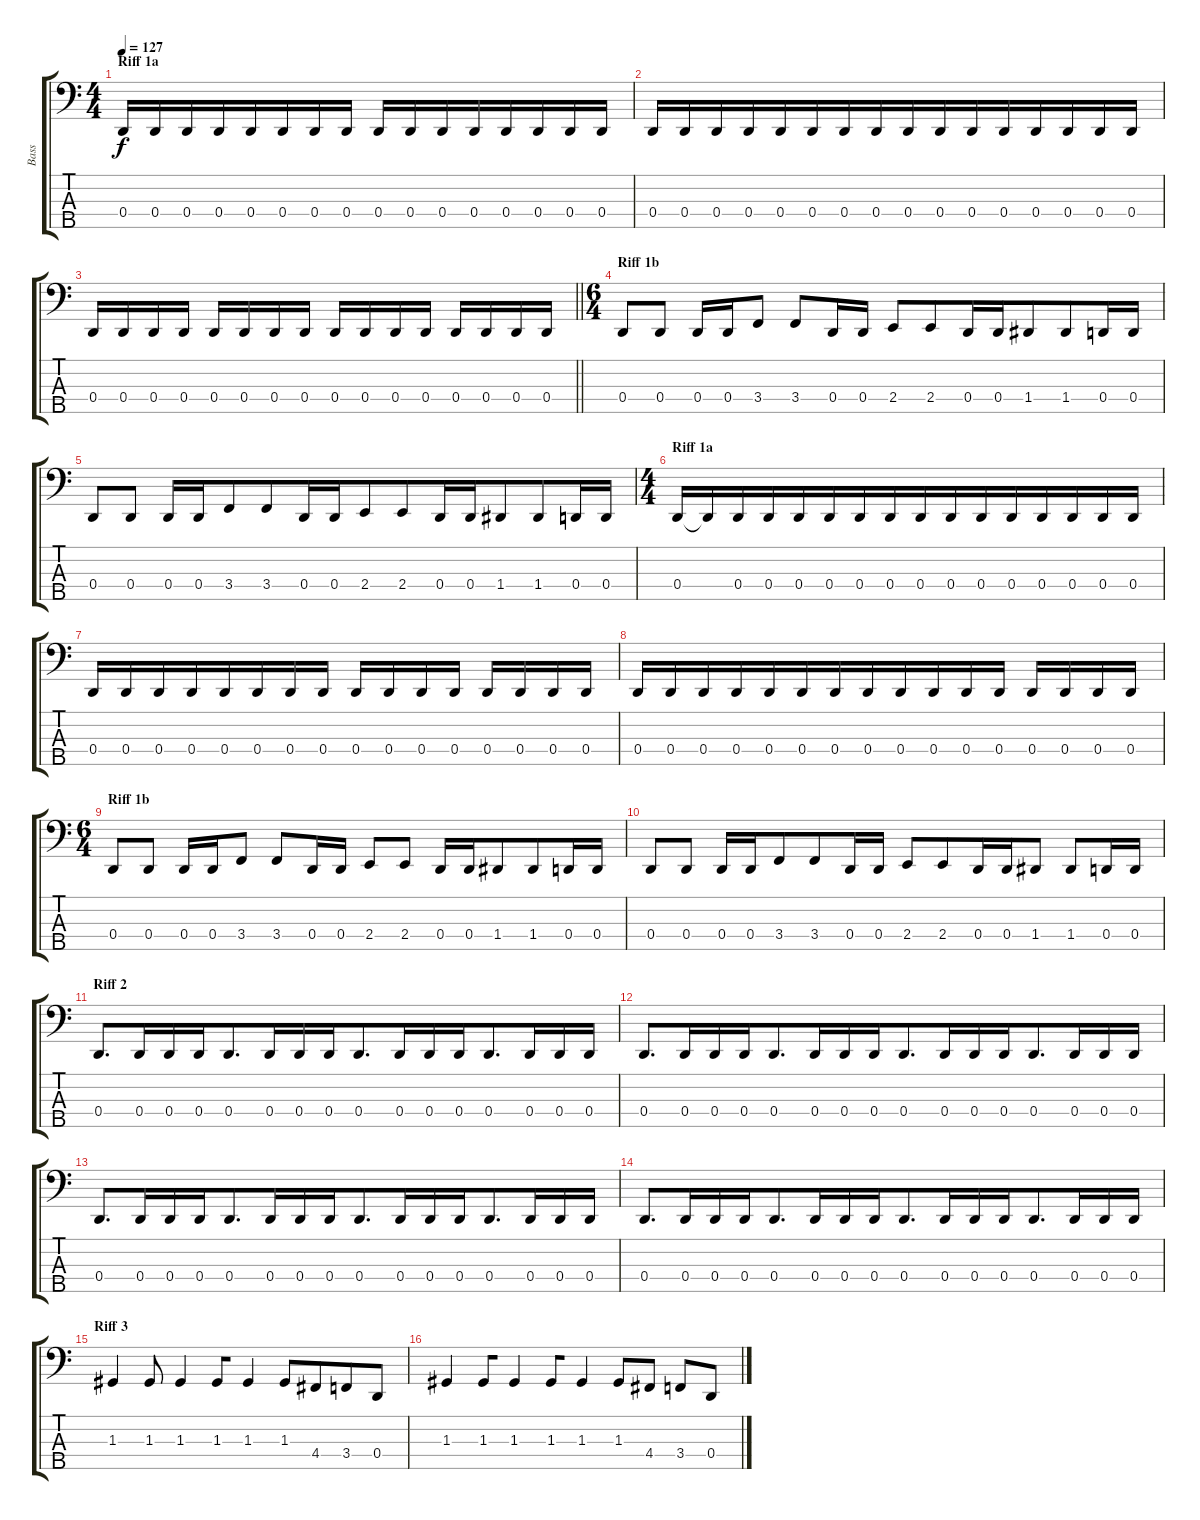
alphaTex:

\track ("Bass" "Bass") {instrument electricbassfinger}
\staff {score tabs}
\tuning (F2 C2 G1 D1 A0) {hide}
\ts (4 4)
\section ("" "Riff 1a")
\tempo 127
\clef f4
\ks c
0.4.16{dy f instrument electricbassfinger beam merge} 0.4.16{beam merge} 0.4.16 0.4.16{beam merge} 0.4.16 0.4.16{beam merge} 0.4.16 0.4.16 0.4.16{beam merge} 0.4.16 0.4.16 0.4.16{beam merge} 0.4.16{beam merge} 0.4.16{beam merge} 0.4.16{beam merge} 0.4.16 |
0.4.16{beam merge} 0.4.16{beam merge} 0.4.16{beam merge} 0.4.16{beam merge} 0.4.16{beam merge} 0.4.16{beam merge} 0.4.16{beam merge} 0.4.16{beam merge} 0.4.16 0.4.16{beam merge} 0.4.16 0.4.16{beam merge} 0.4.16 0.4.16 0.4.16{beam merge} 0.4.16 |
\barLineRight lightlight
0.4.16{beam merge} 0.4.16{beam merge} 0.4.16 0.4.16 0.4.16 0.4.16 0.4.16 0.4.16 0.4.16 0.4.16 0.4.16 0.4.16 0.4.16 0.4.16 0.4.16 0.4.16 |
\ts (6 4)
\section ("" "Riff 1b")
0.4.8 0.4.8 0.4.16 0.4.16 3.4.8 3.4.8 0.4.16 0.4.16 2.4.8 2.4.8{beam merge} 0.4.16 0.4.16{beam merge} 1.4.8{beam merge} 1.4.8{beam merge} 0.4.16{beam merge} 0.4.16 |
0.4.8{beam merge} 0.4.8 0.4.16{beam merge} 0.4.16{beam merge} 3.4.8{beam merge} 3.4.8{beam merge} 0.4.16{beam merge} 0.4.16{beam merge} 2.4.8{beam merge} 2.4.8{beam merge} 0.4.16{beam merge} 0.4.16{beam merge} 1.4.8{beam merge} 1.4.8 0.4.16{beam merge} 0.4.16 |
\ts (4 4)
\section ("" "Riff 1a")
0.4.16 0.4{t}.16{beam merge} 0.4.16{beam merge} 0.4.16{beam merge} 0.4.16 0.4.16{beam merge} 0.4.16 0.4.16{beam merge} 0.4.16 0.4.16 0.4.16 0.4.16{beam merge} 0.4.16 0.4.16{beam merge} 0.4.16{beam merge} 0.4.16 |
0.4.16{beam merge} 0.4.16{beam merge} 0.4.16{beam merge} 0.4.16{beam merge} 0.4.16 0.4.16 0.4.16{beam merge} 0.4.16 0.4.16{beam merge} 0.4.16{beam merge} 0.4.16{beam merge} 0.4.16 0.4.16{beam merge} 0.4.16{beam merge} 0.4.16 0.4.16 |
0.4.16{beam merge} 0.4.16 0.4.16 0.4.16{beam merge} 0.4.16 0.4.16 0.4.16 0.4.16{beam merge} 0.4.16 0.4.16{beam merge} 0.4.16{beam merge} 0.4.16 0.4.16{beam merge} 0.4.16{beam merge} 0.4.16 0.4.16 |
\ts (6 4)
\section ("" "Riff 1b")
0.4.8 0.4.8 0.4.16 0.4.16{beam merge} 3.4.8 3.4.8 0.4.16{beam merge} 0.4.16 2.4.8 2.4.8 0.4.16 0.4.16 1.4.8{beam merge} 1.4.8 0.4.16{beam merge} 0.4.16 |
0.4.8{beam merge} 0.4.8 0.4.16{beam merge} 0.4.16{beam merge} 3.4.8{beam merge} 3.4.8{beam merge} 0.4.16 0.4.16 2.4.8 2.4.8{beam merge} 0.4.16 0.4.16{beam merge} 1.4.8 1.4.8 0.4.16 0.4.16 |
\section ("" "Riff 2")
0.4.8{d beam merge} 0.4.16{beam merge} 0.4.16{beam merge} 0.4.16{beam merge} 0.4.8{d beam merge} 0.4.16{beam merge} 0.4.16{beam merge} 0.4.16{beam merge} 0.4.8{d} 0.4.16{beam merge} 0.4.16{beam merge} 0.4.16{beam merge} 0.4.8{d beam merge} 0.4.16 0.4.16{beam merge} 0.4.16 |
0.4.8{d beam merge} 0.4.16{beam merge} 0.4.16{beam merge} 0.4.16{beam merge} 0.4.8{d beam merge} 0.4.16{beam merge} 0.4.16{beam merge} 0.4.16{beam merge} 0.4.8{d beam merge} 0.4.16{beam merge} 0.4.16{beam merge} 0.4.16{beam merge} 0.4.8{d beam merge} 0.4.16{beam merge} 0.4.16{beam merge} 0.4.16 |
0.4.8{d beam merge} 0.4.16{beam merge} 0.4.16{beam merge} 0.4.16{beam merge} 0.4.8{d beam merge} 0.4.16{beam merge} 0.4.16{beam merge} 0.4.16{beam merge} 0.4.8{d beam merge} 0.4.16{beam merge} 0.4.16{beam merge} 0.4.16{beam merge} 0.4.8{d beam merge} 0.4.16{beam merge} 0.4.16{beam merge} 0.4.16 |
0.4.8{d beam merge} 0.4.16{beam merge} 0.4.16{beam merge} 0.4.16{beam merge} 0.4.8{d beam merge} 0.4.16{beam merge} 0.4.16 0.4.16{beam merge} 0.4.8{d beam merge} 0.4.16{beam merge} 0.4.16{beam merge} 0.4.16{beam merge} 0.4.8{d beam merge} 0.4.16{beam merge} 0.4.16{beam merge} 0.4.16 |
\section ("" "Riff 3")
1.3.4 1.3.8 1.3.4{beam merge} 1.3.8{beam merge} 1.3.4{beam merge} 1.3.8{beam merge} 4.4.8{beam merge} 3.4.8{beam merge} 0.4.8 |
1.3.4 1.3.8{beam merge} 1.3.4 1.3.8{beam merge} 1.3.4{beam merge} 1.3.8 4.4.8 3.4.8 0.4.8
